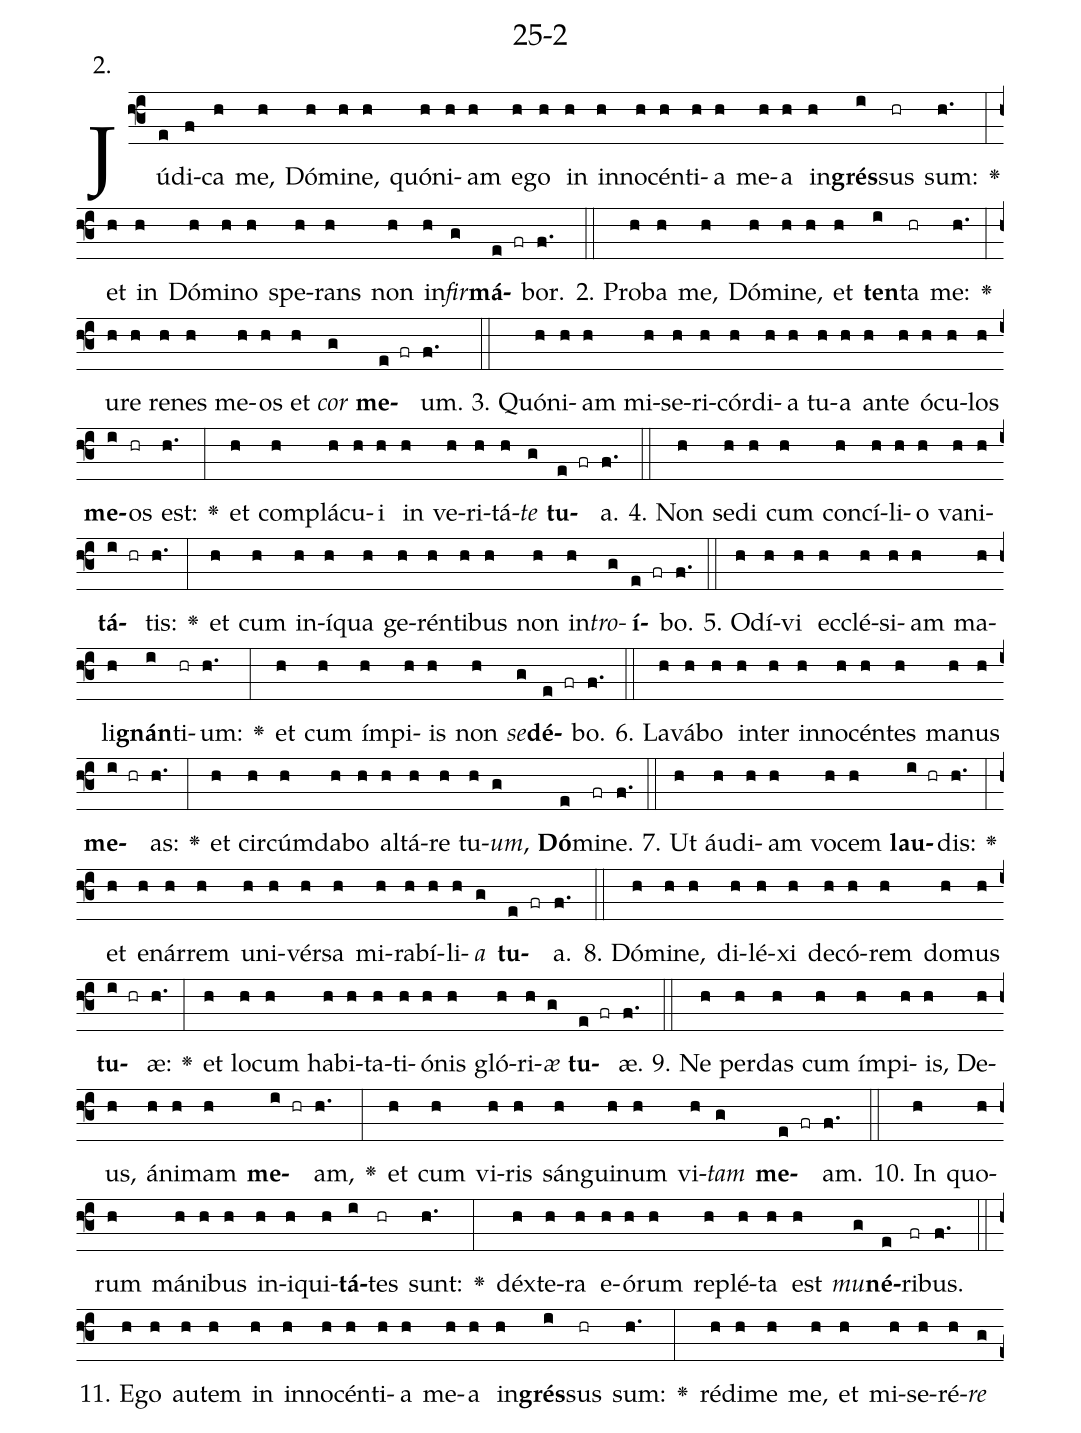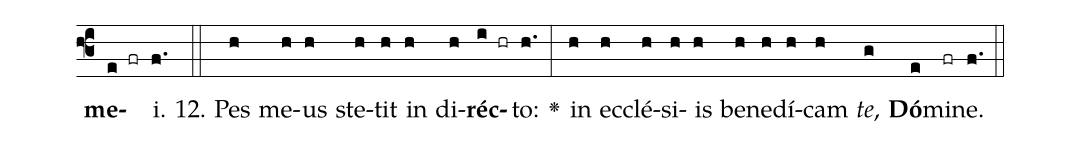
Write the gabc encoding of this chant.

name: 25-2;
annotation: 2.;
%%
(f3)Jú(e)di(f)ca(h) me,(h) Dó(h)mi(h)ne,(h) quón(h)i(h)am(h) e(h)go(h) in(h) in(h)no(h)cén(h)ti(h)a(h) me(h)a(h) in(h)<b>grés</b>(i)sus(hr) sum:(h.) <v>\greheightstar</v>(:) et(h) in(h) Dó(h)mi(h)no(h) spe(h)rans(h) non(h) in(h)<i>fir</i>(g)<b>má</b>(e fr)bor.(f.) (::)
2. Pro(h)ba(h) me,(h) Dó(h)mi(h)ne,(h) et(h) <b>ten</b>(i)ta(hr) me:(h.) <v>\greheightstar</v>(:) u(h)re(h) re(h)nes(h) me(h)os(h) et(h) <i>cor</i>(g) <b>me</b>(e fr)um.(f.) (::)
3. Quón(h)i(h)am(h) mi(h)se(h)ri(h)cór(h)di(h)a(h) tu(h)a(h) an(h)te(h) ó(h)cu(h)los(h) <b>me</b>(i)os(hr) est:(h.) <v>\greheightstar</v>(:) et(h) com(h)plá(h)cu(h)i(h) in(h) ve(h)ri(h)tá(h)<i>te</i>(g) <b>tu</b>(e fr)a.(f.) (::)
4. Non(h) se(h)di(h) cum(h) con(h)cí(h)li(h)o(h) va(h)ni(h)<b>tá</b>(i hr)tis:(h.) <v>\greheightstar</v>(:) et(h) cum(h) in(h)í(h)qua(h) ge(h)rén(h)ti(h)bus(h) non(h) in(h)<i>tro</i>(g)<b>í</b>(e fr)bo.(f.) (::)
5. O(h)dí(h)vi(h) ec(h)clé(h)si(h)am(h) ma(h)li(h)<b>gnán</b>(i)ti(hr)um:(h.) <v>\greheightstar</v>(:) et(h) cum(h) ím(h)pi(h)is(h) non(h) <i>se</i>(g)<b>dé</b>(e fr)bo.(f.) (::)
6. La(h)vá(h)bo(h) in(h)ter(h) in(h)no(h)cén(h)tes(h) ma(h)nus(h) <b>me</b>(i hr)as:(h.) <v>\greheightstar</v>(:) et(h) cir(h)cúm(h)da(h)bo(h) al(h)tá(h)re(h) tu(h)<i>um</i>,(g) <b>Dó</b>(e)mi(fr)ne.(f.) (::)
7. Ut(h) áu(h)di(h)am(h) vo(h)cem(h) <b>lau</b>(i hr)dis:(h.) <v>\greheightstar</v>(:) et(h) e(h)nár(h)rem(h) u(h)ni(h)vér(h)sa(h) mi(h)ra(h)bí(h)li(h)<i>a</i>(g) <b>tu</b>(e fr)a.(f.) (::)
8. Dó(h)mi(h)ne,(h) di(h)lé(h)xi(h) de(h)có(h)rem(h) do(h)mus(h) <b>tu</b>(i hr)æ:(h.) <v>\greheightstar</v>(:) et(h) lo(h)cum(h) ha(h)bi(h)ta(h)ti(h)ó(h)nis(h) gló(h)ri(h)<i>æ</i>(g) <b>tu</b>(e fr)æ.(f.) (::)
9. Ne(h) per(h)das(h) cum(h) ím(h)pi(h)is,(h) De(h)us,(h) á(h)ni(h)mam(h) <b>me</b>(i hr)am,(h.) <v>\greheightstar</v>(:) et(h) cum(h) vi(h)ris(h) sán(h)gui(h)num(h) vi(h)<i>tam</i>(g) <b>me</b>(e fr)am.(f.) (::)
10. In(h) quo(h)rum(h) má(h)ni(h)bus(h) in(h)i(h)qui(h)<b>tá</b>(i)tes(hr) sunt:(h.) <v>\greheightstar</v>(:) déx(h)te(h)ra(h) e(h)ó(h)rum(h) re(h)plé(h)ta(h) est(h) <i>mu</i>(g)<b>né</b>(e)ri(fr)bus.(f.) (::)
11. E(h)go(h) au(h)tem(h) in(h) in(h)no(h)cén(h)ti(h)a(h) me(h)a(h) in(h)<b>grés</b>(i)sus(hr) sum:(h.) <v>\greheightstar</v>(:) réd(h)i(h)me(h) me,(h) et(h) mi(h)se(h)ré(h)<i>re</i>(g) <b>me</b>(e fr)i.(f.) (::)
12. Pes(h) me(h)us(h) ste(h)tit(h) in(h) di(h)<b>réc</b>(i hr)to:(h.) <v>\greheightstar</v>(:) in(h) ec(h)clé(h)si(h)is(h) be(h)ne(h)dí(h)cam(h) <i>te</i>,(g) <b>Dó</b>(e)mi(fr)ne.(f.) (::)
